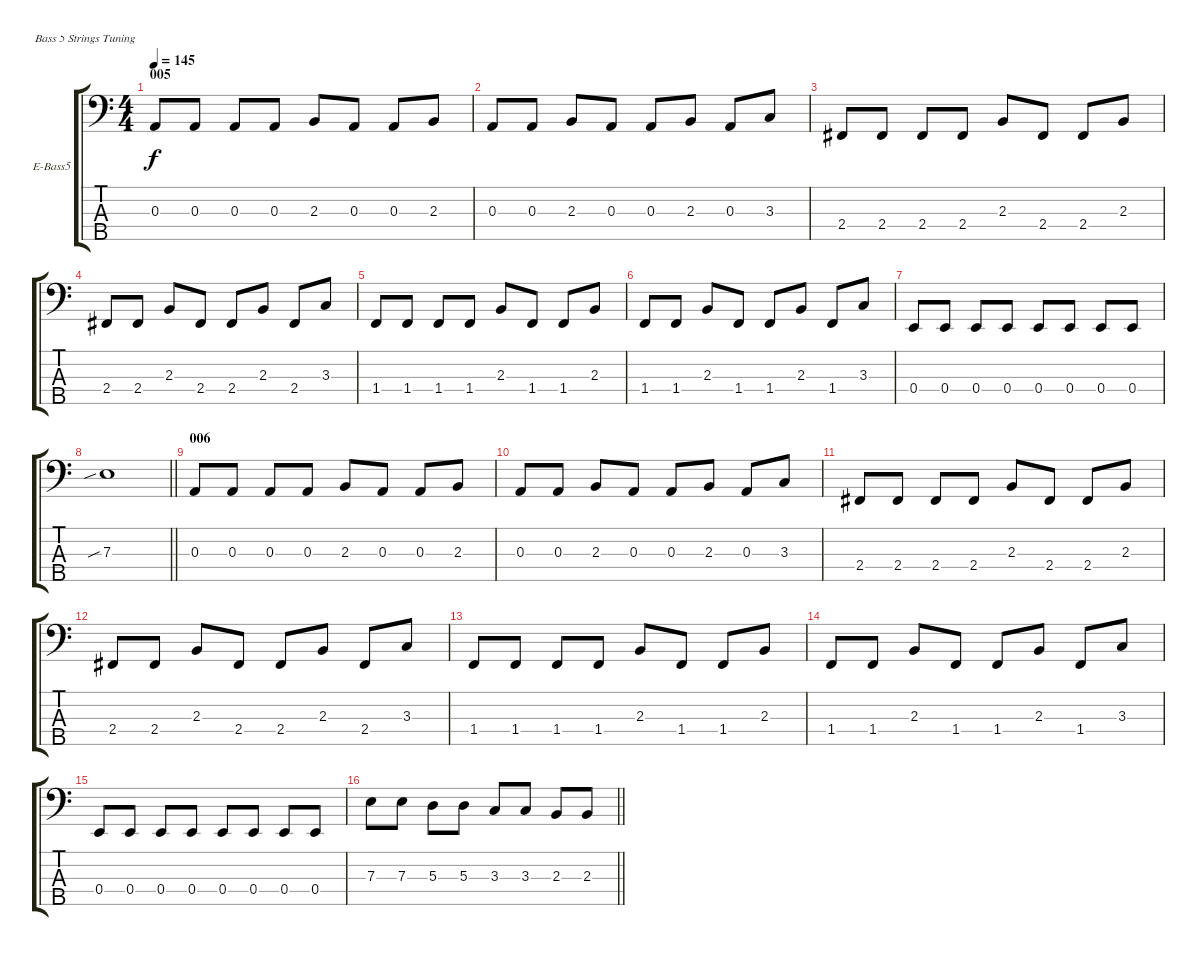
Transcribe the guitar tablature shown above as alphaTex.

\bracketExtendMode groupsimilarinstruments
\firstSystemTrackNameOrientation horizontal
\otherSystemsTrackNameOrientation horizontal
\track ("bass (Adrey Stefnuk)" "E-Bass5") {instrument electricbassfinger}
\staff {score tabs}
\tuning (G2 D2 A1 E1 B0)
\ts (4 4)
\section ("" "005")
\tempo 145
\clef f4
\ks aminor
0.3.8{dy f} 0.3.8 0.3.8 0.3.8 2.3.8 0.3.8 0.3.8 2.3.8 |
0.3.8 0.3.8 2.3.8 0.3.8 0.3.8 2.3.8 0.3.8 3.3.8 |
2.4.8 2.4.8 2.4.8 2.4.8 2.3.8 2.4.8 2.4.8 2.3.8 |
2.4.8 2.4.8 2.3.8 2.4.8 2.4.8 2.3.8 2.4.8 3.3.8 |
1.4.8 1.4.8 1.4.8 1.4.8 2.3.8 1.4.8 1.4.8 2.3.8 |
1.4.8 1.4.8 2.3.8 1.4.8 1.4.8 2.3.8 1.4.8 3.3.8 |
0.4.8 0.4.8 0.4.8 0.4.8 0.4.8 0.4.8 0.4.8 0.4.8 |
\barLineRight lightlight
7.3{sib}.1 |
\section ("" "006")
0.3.8 0.3.8 0.3.8 0.3.8 2.3.8 0.3.8 0.3.8 2.3.8 |
0.3.8 0.3.8 2.3.8 0.3.8 0.3.8 2.3.8 0.3.8 3.3.8 |
2.4.8 2.4.8 2.4.8 2.4.8 2.3.8 2.4.8 2.4.8 2.3.8 |
2.4.8 2.4.8 2.3.8 2.4.8 2.4.8 2.3.8 2.4.8 3.3.8 |
1.4.8 1.4.8 1.4.8 1.4.8 2.3.8 1.4.8 1.4.8 2.3.8 |
1.4.8 1.4.8 2.3.8 1.4.8 1.4.8 2.3.8 1.4.8 3.3.8 |
0.4.8 0.4.8 0.4.8 0.4.8 0.4.8 0.4.8 0.4.8 0.4.8 |
\barLineRight lightlight
7.3.8 7.3.8 5.3.8 5.3.8 3.3.8 3.3.8 2.3.8 2.3.8
